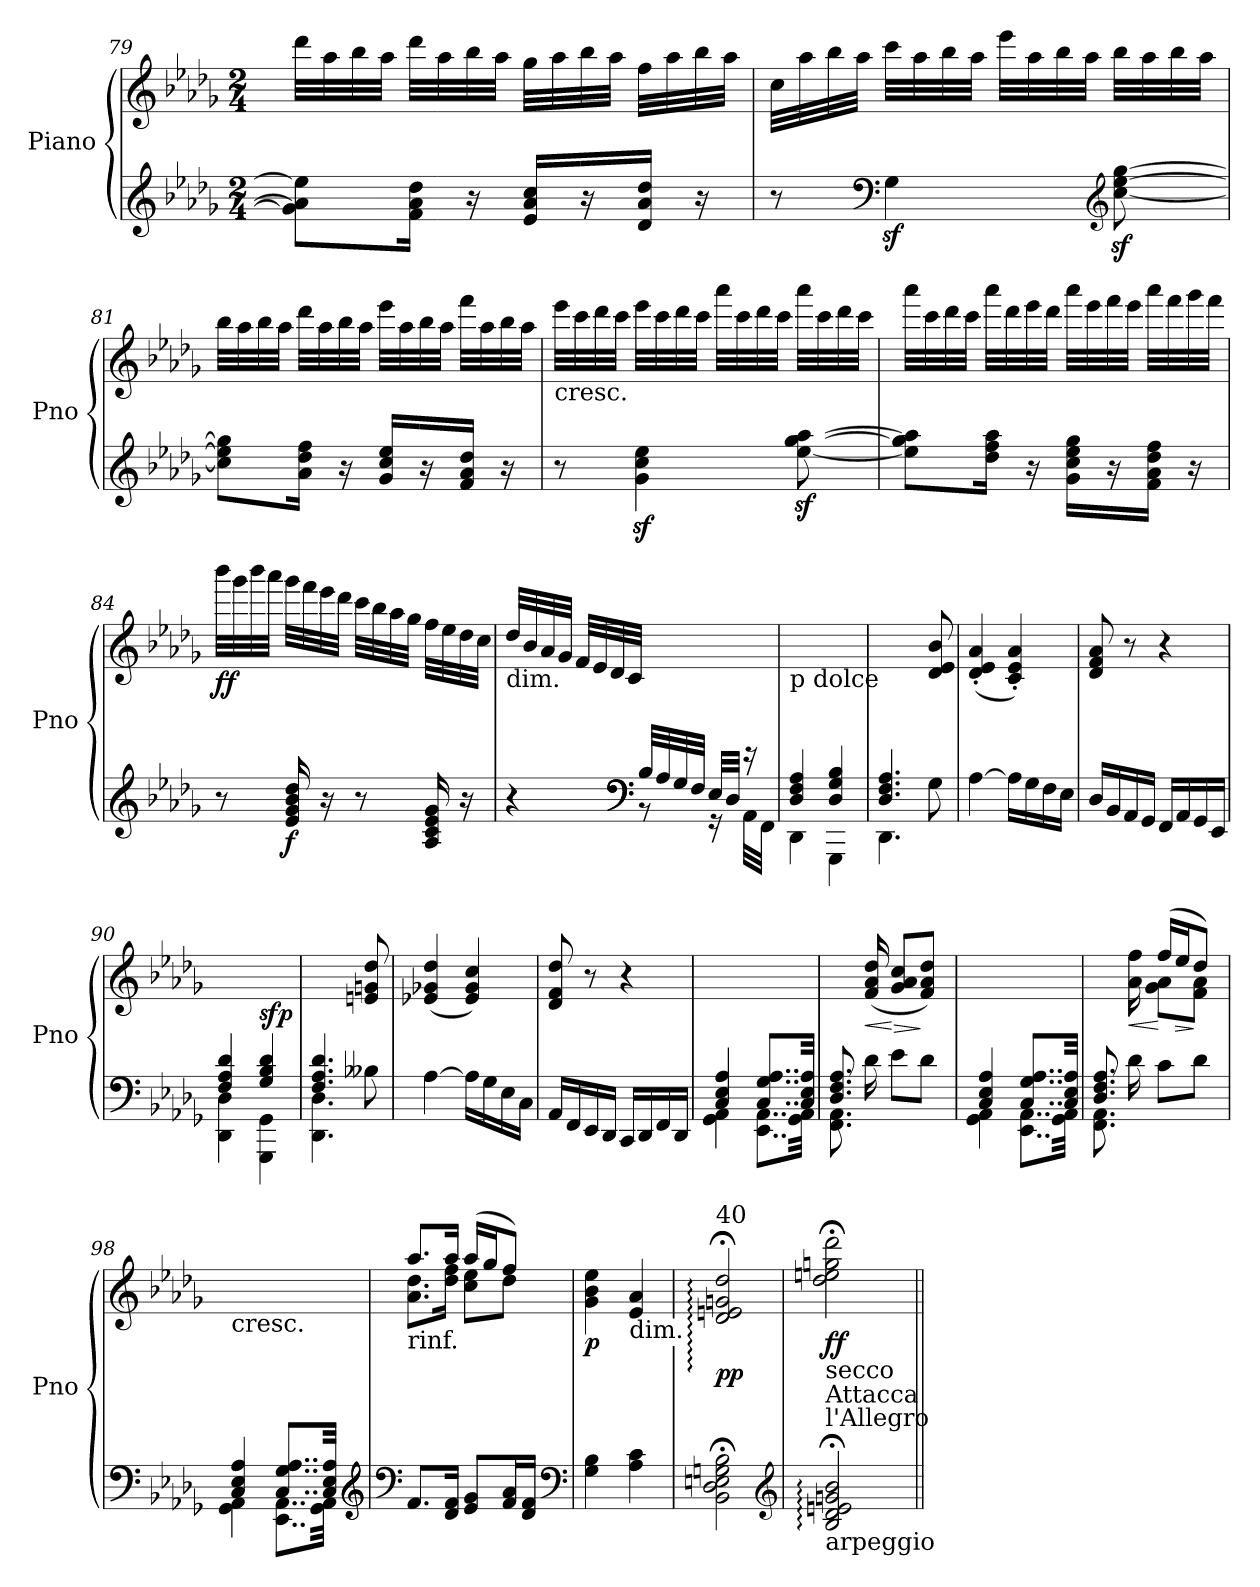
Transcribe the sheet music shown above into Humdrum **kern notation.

**kern	**kern	**dynam
*part1	*part1	*part1
*staff2	*staff1	*staff1/2
*I"Piano	*	*
*I'Pno	*	*
*clefG2	*clefG2	*
*k[b-e-a-d-g-]	*k[b-e-a-d-g-]	*
*D-:	*D-:	*
*M2/4	*M2/4	*
=79	=79	=79
*^	*	*
8g-\] 8a-\] 8ee-\]L	4ryy	32ddd-\LLL	.
.	.	32aa-\	.
.	.	32bb-\	.
.	.	32aa-\JJJ	.
16f\ 16a-\ 16dd-\Jk	.	32ddd-\LLL	.
.	.	32aa-\	.
16r	.	32bb-\	.
.	.	32aa-\JJJ	.
16ryy	16e-/ 16a-/ 16cc/LL	32gg-\LLL	.
.	.	32aa-\	.
16r	16ryy	32bb-\	.
.	.	32aa-\JJJ	.
16ryy	16d-/ 16a-/ 16dd-/JJ	32ff\LLL	.
.	.	32aa-\	.
16r	16ryy	32bb-\	.
.	.	32aa-\JJJ	.
*v	*v	*	*
=80	=80	=80
8r	32cc\LLL	.
.	32aa-\	.
.	32bb-\	.
.	32aa-\JJJ	.
*clefF4	*	*
4G-z>\	32ccc\LLL	.
.	32aa-\	.
.	32bb-\	.
.	32aa-\JJJ	.
.	32eee-\LLL	.
.	32aa-\	.
.	32bb-\	.
.	32aa-\JJJ	.
*clefG2	*	*
[8cc\z> [8ee-\z> [8gg-\z>	32bb-\LLL	.
.	32aa-\	.
.	32bb-\	.
.	32aa-\JJJ	.
!!LO:LB:g=z
=81	=81	=81
*^	*	*
8cc\] 8ee-\] 8gg-\]L	4ryy	32bb-\LLL	.
.	.	32aa-\	.
.	.	32bb-\	.
.	.	32aa-\JJJ	.
16a-\ 16dd-\ 16ff\Jk	.	32ddd-\LLL	.
.	.	32aa-\	.
16r	.	32bb-\	.
.	.	32aa-\JJJ	.
16ryy	16g-/ 16cc/ 16ee-/LL	32eee-\LLL	.
.	.	32aa-\	.
16r	16ryy	32bb-\	.
.	.	32aa-\JJJ	.
16ryy	16f/ 16a-/ 16dd-/JJ	32fff\LLL	.
.	.	32aa-\	.
16r	16ryy	32bb-\	.
.	.	32aa-\JJJ	.
*v	*v	*	*
=82	=82	=82
!	!LO:TX:b:t=cresc.	!
8r	32eee-\LLL	.
.	32ccc\	.
.	32ddd-\	.
.	32ccc\JJJ	.
4g-\z< 4cc\z< 4ee-\z<	32eee-\LLL	.
.	32ccc\	.
.	32ddd-\	.
.	32ccc\JJJ	.
.	32aaa-\LLL	.
.	32ccc\	.
.	32ddd-\	.
.	32ccc\JJJ	.
[8ee-\z< [8gg-\z< [8aa-\z<	32aaa-\LLL	.
.	32ccc\	.
.	32ddd-\	.
.	32ccc\JJJ	.
=83	=83	=83
*^	*	*
8ee-\] 8gg-\] 8aa-\]L	4ryy	32aaa-\LLL	.
.	.	32ccc\	.
.	.	32ddd-\	.
.	.	32ccc\JJJ	.
16dd-\ 16ff\ 16aa-\Jk	.	32aaa-\LLL	.
.	.	32ddd-\	.
16r	.	32eee-\	.
.	.	32ddd-\JJJ	.
16ryy	16g-\ 16cc\ 16ee-\ 16gg-\LL	32aaa-\LLL	.
.	.	32eee-\	.
16r	16ryy	32fff\	.
.	.	32eee-\JJJ	.
16ryy	16f\ 16a-\ 16dd-\ 16ff\JJ	32aaa-\LLL	.
.	.	32fff\	.
16r	16ryy	32ggg-\	.
.	.	32fff\JJJ	.
*v	*v	*	*
!!LO:LB:g=z
=84	=84	=84
!	!	!LO:DY:b
8r	32bbb-\LLL	ff
.	32ggg-\	.
.	32bbb-\	.
.	32aaa-\JJJ	.
!	!	!LO:DY:b=2
16e-/ 16g-/ 16b-/ 16dd-/	32ggg-\LLL	f
.	32fff\	.
16r	32eee-\	.
.	32ddd-\JJJ	.
8r	32ccc\LLL	.
.	32bb-\	.
.	32aa-\	.
.	32gg-\JJJ	.
16A-/ 16c/ 16e-/ 16g-/	32ff\LLL	.
.	32ee-\	.
16r	32dd-\	.
.	32cc\JJJ	.
=85	=85	=85
*^	*	*
!	!	!LO:TX:b:t=dim.	!
4ryy	4r	32dd-/LLL	.
.	.	32b-/	.
.	.	32a-/	.
.	.	32g-/JJJ	.
.	.	32f/LLL	.
.	.	32e-/	.
.	.	32d-/	.
.	.	32c/JJJ	.
*clefF4	*	*	*
32B-/LLL	8rBB	8.ryy	.
32A-/	.	.	.
32G-/	.	.	.
32F/JJJ	.	.	.
32E-/LLL	16rGG	.	.
32D-/JJJ	.	.	.
16ryy	32AA-\LLL	16rCC	.
.	32FF\JJJ	.	.
=86	=86	=86	=86
!	!	!LO:TX:b:t=p dolce	!
4D-/ 4F/ 4A-/	4DD-\	2ryy	.
4D-/ 4G-/ 4B-/	4GGG-\	.	.
=87	=87	=87	=87
4.D-/ 4.F/ 4.A-/	4.DD-\	4.ryy	.
8ryy	8G-\	8d-/ 8e-/ 8b-/	.
*v	*v	*	*
=88	=88	=88
[4A-\	(4d-/' 4e-/' 4a-/'	.
16A-\LL]	4c/' 4e-/' 4a-/')	.
16G-\	.	.
16F\	.	.
16E-\JJ	.	.
!!LO:LB:g=z
=89	=89	=89
16D-/LL	8d-/ 8f/ 8a-/	.
16BB-/	.	.
16AA-/	8r	.
16GG-/JJ	.	.
16FF/LL	4r	.
16AA-/	.	.
16GG-/	.	.
16EE-/JJ	.	.
=90	=90	=90
*^	*	*
4F/ 4A-/ 4d-/	4DD-\ 4D-\	4ryy	.
!	!	!	!LO:DY:b
4G-/ 4B-/ 4d-/	4GGG-\ 4GG-\	4ryy	sfp
=91	=91	=91	=91
4.F/ 4.A-/ 4.d-/	4.DD-\ 4.D-\	4.ryy	.
8ryy	8B--X\	8en/ 8gn/ 8dd-/	.
*v	*v	*	*
=92	=92	=92
[4A-\	(4e-X/ 4g-X/ 4dd-/	.
16A-\LL]	4e-/ 4g-/ 4cc/)	.
16G-\	.	.
16E-\	.	.
16C\JJ	.	.
=93	=93	=93
16AA-/LL	8d-/ 8f/ 8dd-/	.
16FF/	.	.
16EE-/	8r	.
16DD-/JJ	.	.
16CC/LL	4r	.
16DD-/	.	.
16FF/	.	.
16DD-/JJ	.	.
=94	=94	=94
*^	*	*
4C/ 4E-/ 4A-/	4GG-\ 4AA-\	2ryy	.
8..C/ 8..G-/ 8..A-/L	8..EE-\ 8..AA-\L	.	.
32C/ 32E-/ 32A-/Jkk	32GG-\ 32AA-\Jkk	.	.
=95	=95	=95	=95
8.D-/ 8.F/ 8.A-/	8.FF\ 8.AA-\	8.ryy	.
!	!	!	!LO:HP:b
4ryy	16d-\	(16f/ 16a-/ 16dd-/	<
!	!	!	!LO:HP:n=1:b
.	8e-\L	8g-/ 8a-/ 8cc/L	[ >
.	8d-\J	8f/ 8a-/ 8dd-/J)	]
16ryy	.	.	.
!!LO:PB:g=z
=96	=96	=96	=96
4C/ 4E-/ 4A-/	4GG-\ 4AA-\	2ryy	.
8..C/ 8..G-/ 8..A-/L	8..EE-\ 8..AA-\L	.	.
32C/ 32E-/ 32A-/Jkk	32GG-\ 32AA-\Jkk	.	.
=97	=97	=97	=97
*	*	*^	*
8.D-/ 8.F/ 8.A-/	8.FF\ 8.AA-\	8.ryy	4ryy	.
!	!	!	!	!LO:HP:b
4ryy	16d-\	16a-\ 16ff\	.	<
.	8c\L	(16ff/LL	8g-\ 8a-\L	[
!	!	!	!	!LO:HP:b
.	.	16ee-/J	.	>
.	8d-\J	8dd-/J)	8f\ 8a-\J	]
16ryy	.	.	.	.
*	*	*v	*v	*
=98	=98	=98	=98
!	!	!LO:TX:b:t=cresc.	!
4C/ 4E-/ 4A-/	4GG-\ 4AA-\	2ryy	.
8..C/ 8..G-/ 8..A-/L	8..EE-\ 8..AA-\L	.	.
32C/ 32E-/ 32A-/Jkk	32GG-\ 32AA-\Jkk	.	.
*v	*v	*	*
*clefG2	*	*
=99	=99	=99
*^	*^	*
!	!	!LO:TX:b:t=rinf.	!	!
*v	*v	*	*	*
8.f/L	8.aa-/L	8.a-\ 8.dd-\L	.
16d-/ 16f/Jk	16aa-/Jk	16dd-\ 16ff\Jk	.
8e-/ 8g-/L	(16aa-/LL	8cc\ 8ee-\L	.
.	16gg-/J	.	.
16f/ 16a-/L	8ff/J)	8dd-\J	.
16d-/ 16f/JJ	.	.	.
*	*v	*v	*
*clefF4	*	*
=100	=100	=100
!	!	!LO:DY:b
4G-\ 4B-\	4g-\ 4b-\ 4ee-\	p
!	!LO:TX:b:t=dim.	!
4A-\ 4c\	4e-/ 4a-/	.
=101	=101	=101
*	*^	*
!	!LO:TX:a:t=40	!	!
!	!	!	!LO:DY:b
2BB-\;< 2D-\;< 2En\;< 2Gn\;< 2B-\;<	2d-/;< 2en/;< 2gn/;< 2dd-/;<	2BB-yy: 2D-yy: 2Enyy: 2Gnyy: 2B-yy: 2d-yy: 2eyy: 2gyy: 2dd-yy:	pp
*clefG2	*	*	*
=102	=102	=102	=102
!	!LO:TX:b:t=secco	!	!
!	!LO:TX:b:t=Attacca\nl'Allegro	!	!
!LO:TX:b:t=arpeggio	!	!	!
!	!	!	!LO:DY:b
2B-/;: 2d-/;: 2en/;: 2gn/;: 2b-/;:	2dd-\;< 2een\;< 2ggn\;< 2ddd-\;<	2B-yy: 2d-yy: 2enyy: 2gnyy: 2b-yy: 2dd-yy: 2eeyy: 2ggyy: 2ddd-yy:	ff
*	*v	*v	*
=||	=||	=||
*-	*-	*-
